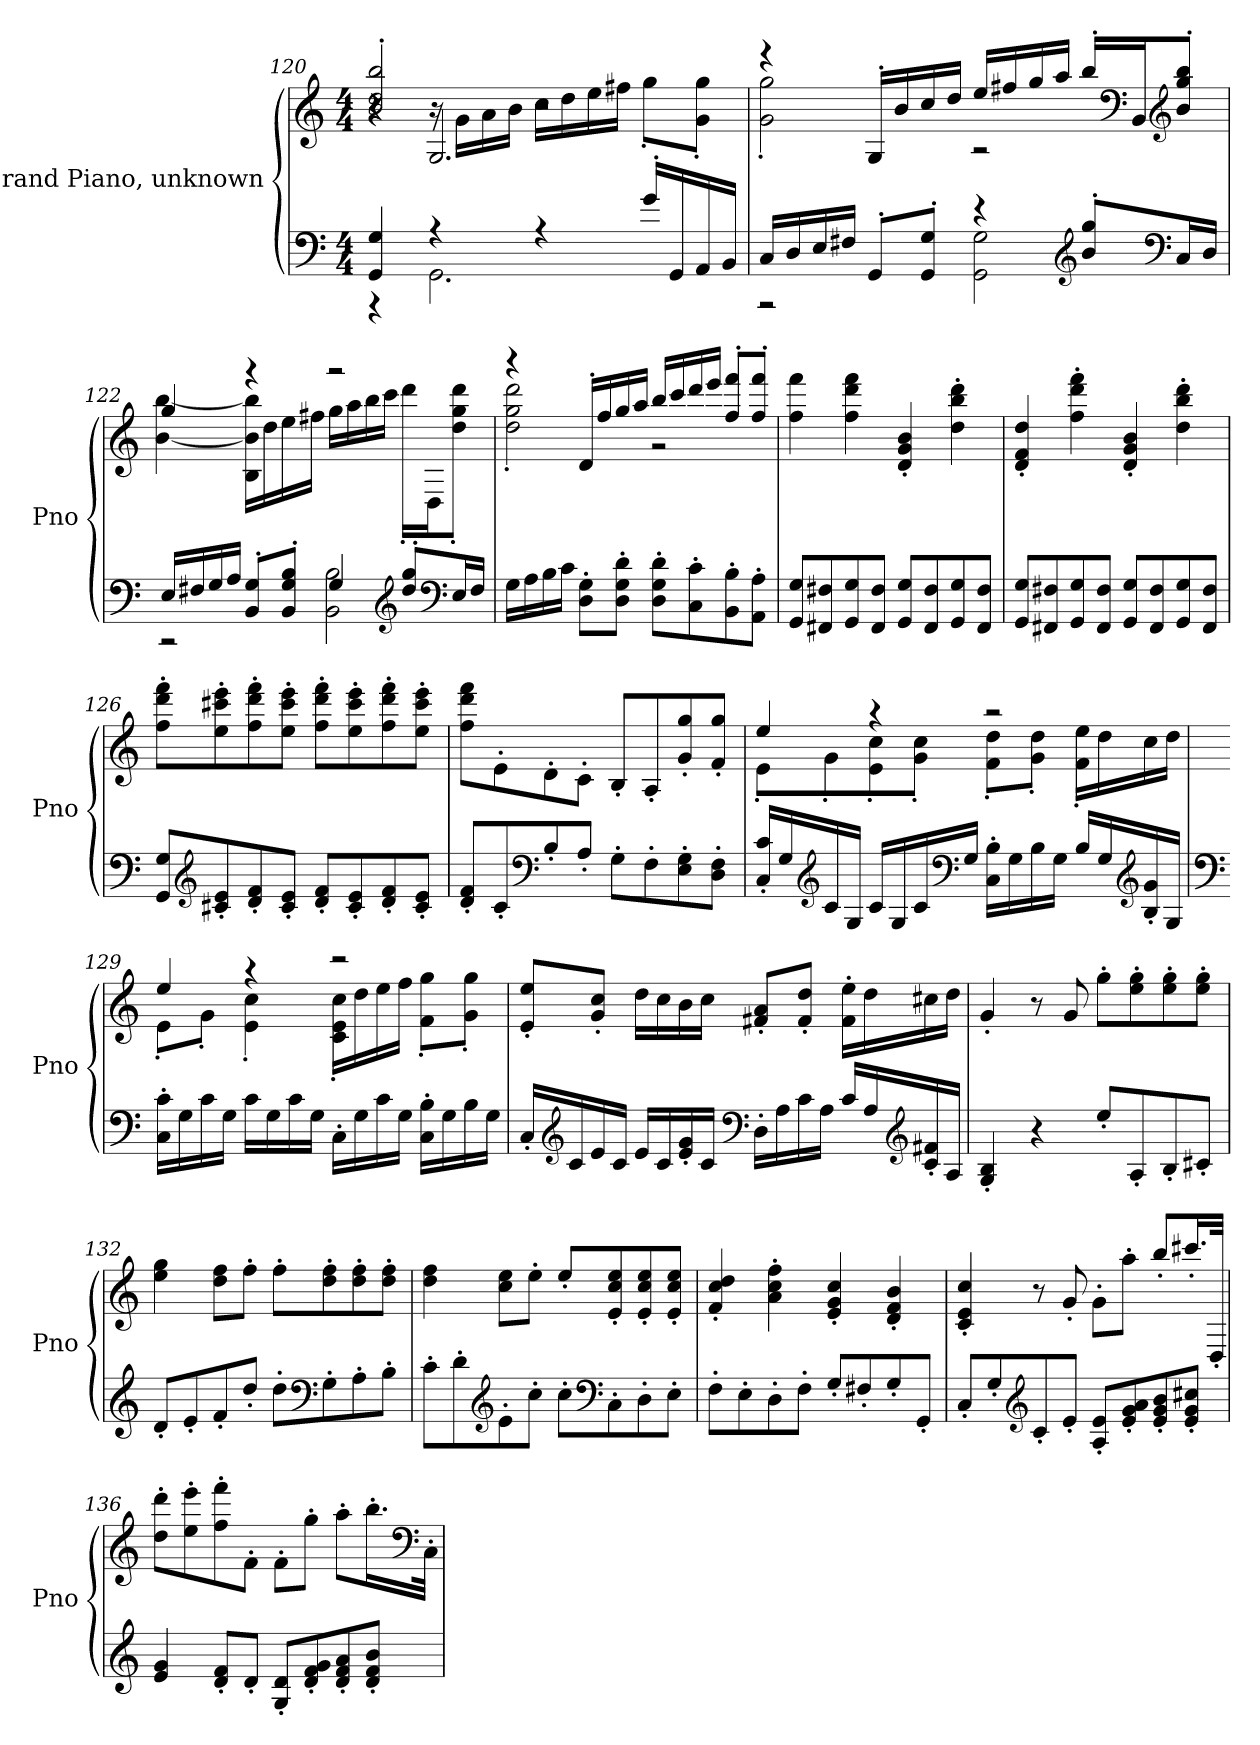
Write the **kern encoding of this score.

**kern	**kern
*part1	*part1
*staff2	*staff1
*I"Grand Piano, unknown	*
*I'Pno	*
!!LO:LB:g=z
*clefF4	*clefG2
*k[]	*k[]
*M4/4	*M4/4
=120	=120
*^	*^
*	*	*	*^
4GG/ 4G/	4r	2b/' 2dd/' 2bb/'	4r	4r
4r	2.GG\	.	16r	2.G/
.	.	.	16g\LL	.
.	.	.	16a\	.
.	.	.	16b\JJ	.
4r	.	2r	16cc\LL	.
.	.	.	16dd\	.
.	.	.	16ee\	.
.	.	.	16ff#X\JJ	.
16g'/LL	.	.	8gg'\L	.
16GG/	.	.	.	.
16AA/	.	.	8g\' 8gg\'J	.
16BB/JJ	.	.	.	.
*	*	*	*v	*v
=121	=121	=121	=121
16C/LL	2r	4r	2g\' 2gg\'
16D/	.	.	.
16E/	.	.	.
16F#X/JJ	.	.	.
8GG'/L	.	16G'/LL	.
.	.	16b/	.
8GG/' 8G/'J	.	16cc/	.
.	.	16dd/JJ	.
4r	2GG\ 2G\	16ee/LL	2r
.	.	16ff#X/	.
.	.	16gg/	.
.	.	16aa/JJ	.
*clefG2	*	*	*
8b/' 8gg/'L	.	16bb'/LL	.
*	*	*clefF4	*
.	.	16BB/J	.
*clefF4	*	*clefG2	*
16C/L	.	8b/' 8gg/' 8bb/'J	.
16D/JJ	.	.	.
!!LO:LB:g=z	!!
=122	=122	=122	=122
16E/LL	2r	4gg/	[4b\ [4bb\
16F#X/	.	.	.
16G/	.	.	.
16A/JJ	.	.	.
8BB/' 8G/'L	.	4r	16B\ 16b\] 16bb\]LL
.	.	.	16dd\
8BB/' 8G/' 8B/'J	.	.	16ee\
.	.	.	16ff#X\JJ
4G/	2BB\ 2B\	2r	16gg\LL
.	.	.	16aa\
.	.	.	16bb\
.	.	.	16ccc\JJ
*clefG2	*	*	*
8dd/' 8gg/'L	.	.	16ddd'\LL
.	.	.	16D\J
*clefF4	*	*	*
16E/L	.	.	8dd\' 8gg\' 8ddd\'J
16F#/JJ	.	.	.
*v	*v	*	*
=123	=123	=123
16G\LL	4r	2dd\' 2gg\' 2ddd\'
16A\	.	.
16B\	.	.
16c\JJ	.	.
8D\' 8G\'L	16d'/LL	.
.	16ff/	.
8D\' 8G\' 8d\'J	16gg/	.
.	16aa/JJ	.
8D\' 8G\' 8d\'L	16bb/LL	2r
.	16ccc/	.
8C\' 8c\'	16ddd/	.
.	16eee/JJ	.
8BB\' 8B\'	8ff/' 8fff/'L	.
8AA\' 8A\'J	8ff/' 8fff/'J	.
*	*v	*v
=124	=124
8GG/ 8G/L	4ff\ 4fff\
8FF#X/ 8F#X/	.
8GG/ 8G/	4ff\ 4ddd\ 4fff\
8FF#/ 8F#/J	.
8GG/ 8G/L	4d/' 4g/' 4b/'
8FF#/ 8F#/	.
8GG/ 8G/	4dd\' 4bb\' 4ddd\'
8FF#/ 8F#/J	.
!!LO:LB:g=z
=125	=125
8GG/ 8G/L	4d/' 4f/' 4dd/'
8FF#X/ 8F#X/	.
8GG/ 8G/	4ff\' 4ddd\' 4fff\'
8FF#/ 8F#/J	.
8GG/ 8G/L	4d/' 4g/' 4b/'
8FF#/ 8F#/	.
8GG/ 8G/	4dd\' 4bb\' 4ddd\'
8FF#/ 8F#/J	.
=126	=126
8GG/ 8G/L	8ff\' 8ddd\' 8fff\'L
*clefG2	*
8c#X/' 8e/'	8ee\' 8ccc#X\' 8eee\'
8d/' 8f/'	8ff\' 8ddd\' 8fff\'
8c#/' 8e/'J	8ee\' 8ccc#\' 8eee\'J
8d/' 8f/'L	8ff\' 8ddd\' 8fff\'L
8c#/' 8e/'	8ee\' 8ccc#\' 8eee\'
8d/' 8f/'	8ff\' 8ddd\' 8fff\'
8c#/' 8e/'J	8ee\' 8ccc#\' 8eee\'J
=127	=127
8d/' 8f/'L	8ff\ 8ddd\ 8fff\L
8c'/	8e'\
*clefF4	*
8B'/	8d'\
8A'/J	8c'\J
8G'\L	8B'/L
8F'\	8A'/
8E\' 8G\'	8g/' 8gg/'
8D\' 8F\'J	8f/' 8gg/'J
!!LO:PB:g=z
=128	=128
*	*^
16C/' 16c/'LL	4ee/	8e'\L
16G/	.	.
*clefG2	*	*
16c/	.	8g'\
16G/JJ	.	.
16c/LL	4r	8e\' 8cc\'
16G/	.	.
16c/	.	8g\' 8cc\'J
*clefF4	*	*
16G/JJ	.	.
16C\' 16B\'LL	2r	8f\' 8dd\'L
16G\	.	.
16B\	.	8g\' 8dd\'J
16G\JJ	.	.
16B/LL	.	16f\' 16ee\'LL
16G/	.	16dd\
*clefG2	*	*
16B/' 16g/'	.	16cc\
16G/JJ	.	16dd\JJ
=129	=129	=129
*clefF4	*	*
16C\' 16c\'LL	4ee/	8e'\L
16G\	.	.
16c\	.	8g'\J
16G\JJ	.	.
16c\LL	4r	4e\' 4cc\'
16G\	.	.
16c\	.	.
16G\JJ	.	.
16C'\LL	2r	16c\' 16e\' 16cc\'LL
16G\	.	16dd\
16c\	.	16ee\
16G\JJ	.	16ff\JJ
16C\' 16B\'LL	.	8f\' 8gg\'L
16G\	.	.
16B\	.	8g\' 8gg\'J
16G\JJ	.	.
*	*v	*v
!!LO:LB:g=z
=130	=130
16C'/LL	8e/' 8ee/'L
*clefG2	*
16c/	.
16e/	8g/' 8cc/'J
16c/JJ	.
16e/LL	16dd\LL
16c/	16cc\
16e/' 16g/'	16b\
16c/JJ	16cc\JJ
*clefF4	*
16D'\LL	8f#X/' 8a/'L
16A\	.
16c\	8f#/' 8dd/'J
16A\JJ	.
16c/LL	16f#\' 16ee\'LL
16A/	16dd\
*clefG2	*
16c/' 16f#X/'	16cc#X\
16A/JJ	16dd\JJ
=131	=131
4G/' 4B/'	4g'/
4r	8r
.	8g/
8ee'/L	8gg'\L
8A'/	8ee\' 8gg\'
8B'/	8ee\' 8gg\'
8c#X'/J	8ee\' 8gg\'J
=132	=132
8d'/L	4ee\ 4gg\
8e'/	.
8f'/	8dd\ 8ff\L
8dd'/J	8ff'\J
8dd'\L	8ff'\L
*clefF4	*
8G'\	8dd\' 8ff\'
8A'\	8dd\' 8ff\'
8B'\J	8dd\' 8ff\'J
!!LO:LB:g=z
=133	=133
8c'\L	4dd\ 4ff\
8d'\	.
*clefG2	*
8e'\	8cc\ 8ee\L
8cc'\J	8ee'\J
8cc'\L	8ee'/L
*clefF4	*
8C'\	8e/' 8cc/' 8ee/'
8D'\	8e/' 8cc/' 8ee/'
8E'\J	8e/' 8cc/' 8ee/'J
=134	=134
8F'\L	4f/' 4cc/' 4dd/'
8E'\	.
8D'\	4a\' 4cc\' 4ff\'
8F'\J	.
8G'/L	4e/' 4g/' 4cc/'
8F#X'/	.
8G'/	4d/' 4f/' 4b/'
8GG'/J	.
=135	=135
8C'/L	4c/' 4e/' 4cc/'
8G'/	.
*clefG2	*
8c'/	8r
8e'/J	8g'/
8A/' 8e/'L	8g'\L
8e/' 8g/' 8a/'	8aa'\J
8e/' 8g/' 8b/'	8bb'/L
8e/' 8g/' 8cc#X/'J	16.ccc#X'/L
.	32D'/JJk
!!LO:LB:g=z
=136	=136
4e/ 4g/	8dd\' 8ddd\'L
.	8ee\' 8eee\'
8d/' 8f/'L	8ff\' 8fff\'
8d'/J	8f'\J
8G/' 8d/'L	8f'\L
8d/' 8f/' 8g/'	8gg'\J
8d/' 8f/' 8a/'	8aa'\L
8d/' 8f/' 8b/'J	16.bb'\L
*	*clefF4
.	32C'\JJk
=	=
*-	*-
